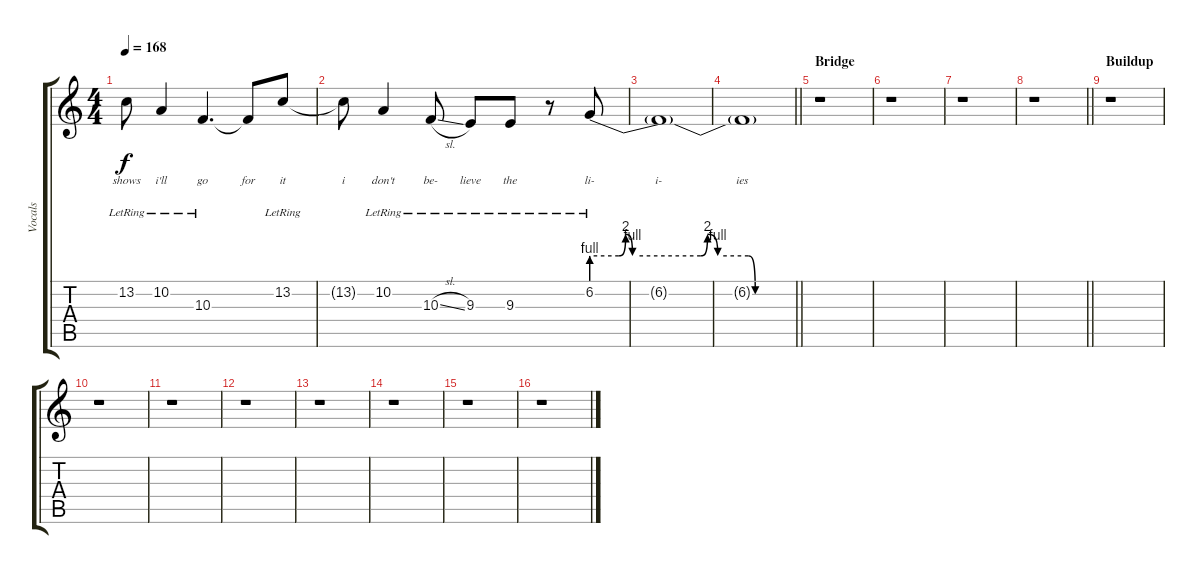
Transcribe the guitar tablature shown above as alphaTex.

\track ("Vocals" "Vocals") {instrument oboe}
\staff {score tabs}
\tuning (E4 B3 G3 D3 A2 D2) {hide}
\ts (4 4)
\tempo 168
\clef g2
\ks c
13.2{lr}.8{lyrics (0 "shows") lyrics (1 "") lyrics (2 "") lyrics (3 "") lyrics (4 "") dy f} 10.2{lr}.4{lyrics (0 "i'll") lyrics (1 "") lyrics (2 "") lyrics (3 "") lyrics (4 "")} 10.3{lr}.4{d lyrics (0 "go") lyrics (1 "") lyrics (2 "") lyrics (3 "") lyrics (4 "")} 10.3{t}.8{lyrics (0 "for") lyrics (1 "") lyrics (2 "") lyrics (3 "") lyrics (4 "")} 13.2{lr}.8{lyrics (0 "it") lyrics (1 "") lyrics (2 "") lyrics (3 "") lyrics (4 "")} |
13.2{t}.8{lyrics (0 "i") lyrics (1 "") lyrics (2 "") lyrics (3 "") lyrics (4 "")} 10.2{lr}.4{lyrics (0 "don't") lyrics (1 "") lyrics (2 "") lyrics (3 "") lyrics (4 "")} 10.3{sl lr}.8{lyrics (0 "be-") lyrics (1 "") lyrics (2 "") lyrics (3 "") lyrics (4 "")} 9.3{lr}.8{lyrics (0 "lieve") lyrics (1 "") lyrics (2 "") lyrics (3 "") lyrics (4 "")} 9.3{lr}.8{lyrics (0 "the") lyrics (1 "") lyrics (2 "") lyrics (3 "") lyrics (4 "")} r.8 6.2{be (custom 0 4 8 4 10 8 12 4 32 4 34 8 37 4 46 4 48 0 60 0) lr}.8{lyrics (0 "li-") lyrics (1 "") lyrics (2 "") lyrics (3 "") lyrics (4 "")} |
6.2{t}.1{lyrics (0 "i-") lyrics (1 "") lyrics (2 "") lyrics (3 "") lyrics (4 "")} |
\barLineRight lightlight
6.2{t}.1{lyrics (0 "ies") lyrics (1 "") lyrics (2 "") lyrics (3 "") lyrics (4 "")} |
\section ("" "Bridge")
r.1 |
r.1 |
r.1 |
\barLineRight lightlight
r.1 |
\section ("" "Buildup")
r.1 |
r.1 |
r.1 |
r.1 |
r.1 |
r.1 |
r.1 |
r.1
